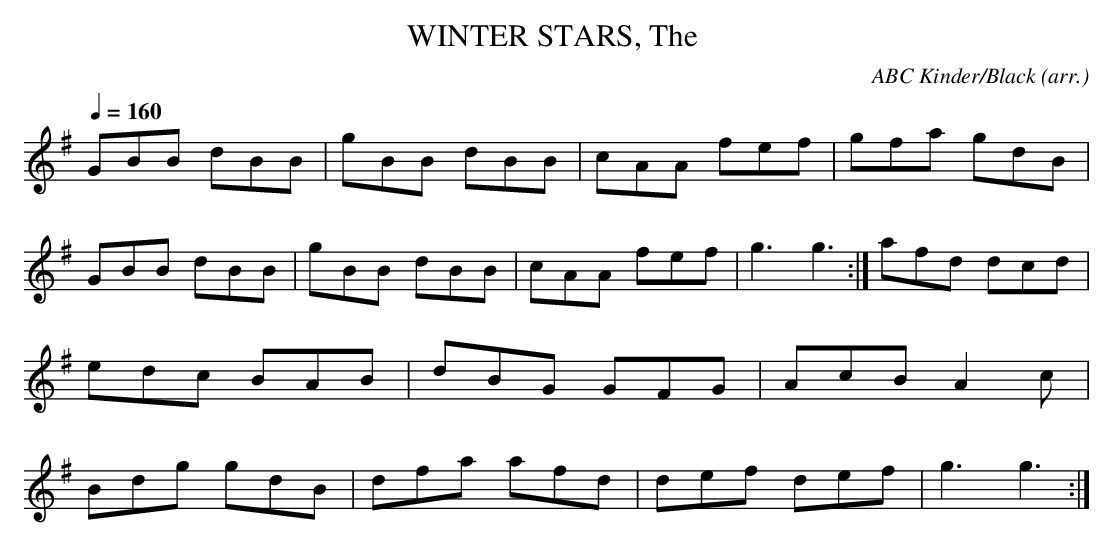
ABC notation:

X:1
T:WINTER STARS, The \
C:ABC Kinder/Black (arr.)\
belong to the "Winter Garden Quadrille".\
M:6/8\
Q:1/4=160\
L:1/8\
K:G\
GBB dBB|gBB dBB|cAA fef|gfa gdB|\
GBB dBB|gBB dBB|cAA fef|g3 g3 :|\
afd dcd|edc BAB|dBG GFG|AcB A2 c|\
Bdg gdB|dfa afd|def def|g3 g3 :|\
\
\
